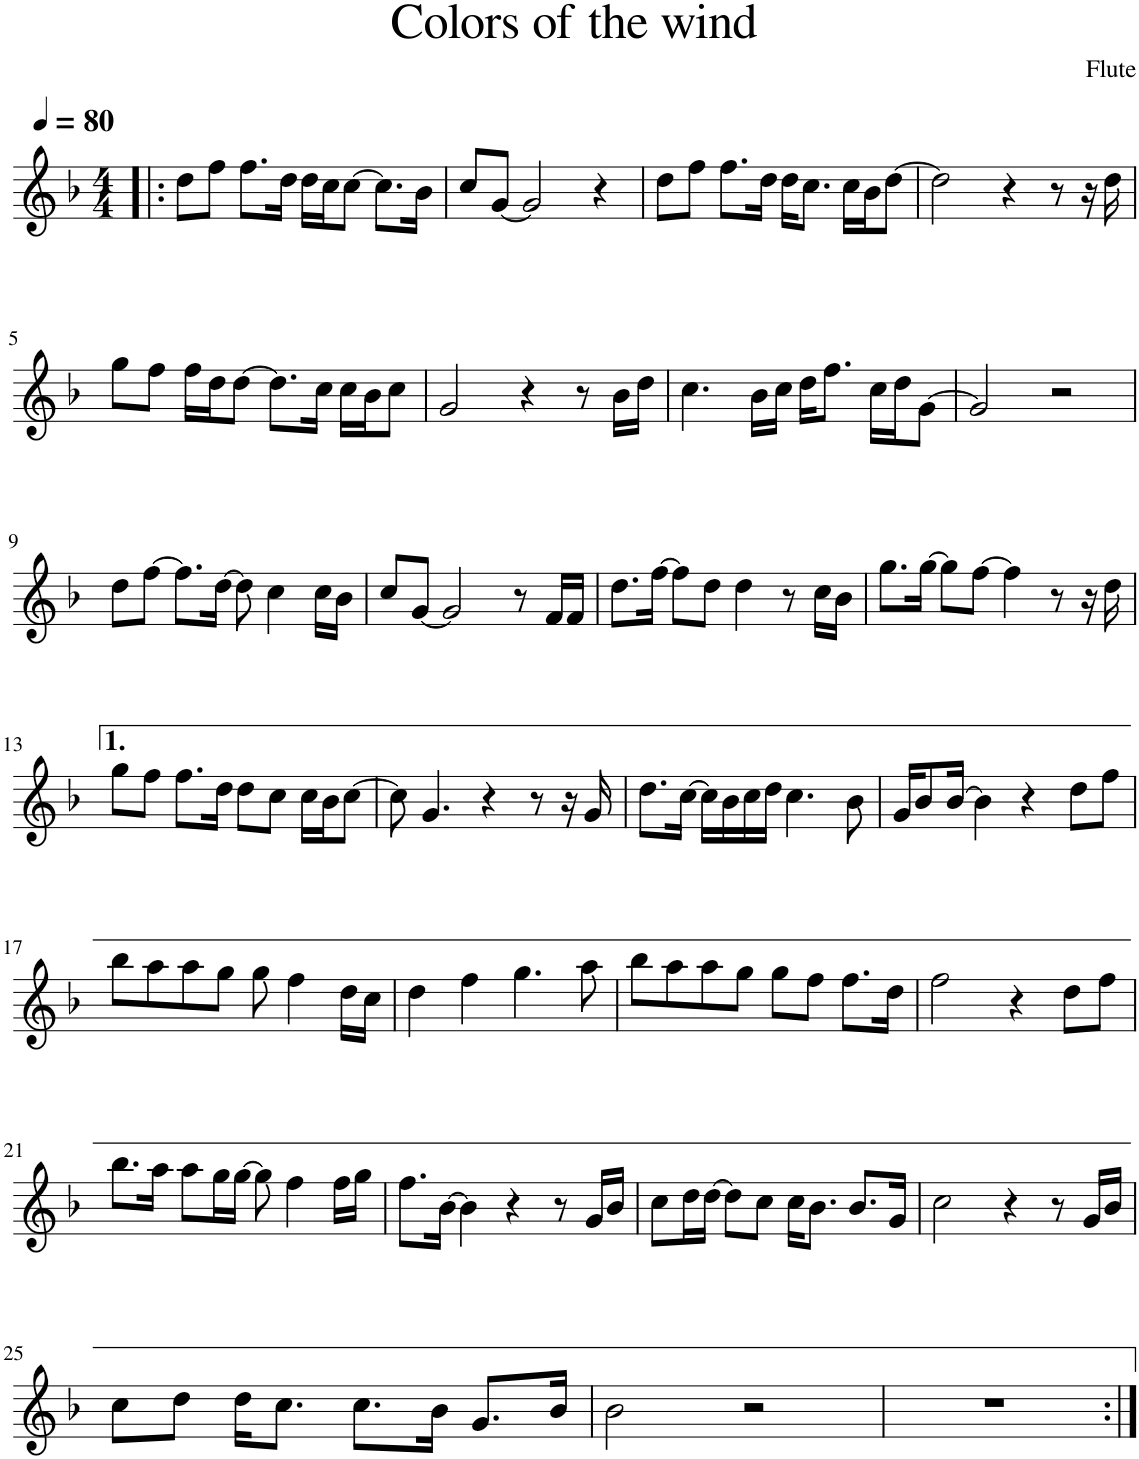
**kern
*part1
*staff1
*I"Piano
*I'Pno.
*clefG2
*k[b-]
*M4/4
*MM80
=1!|:
8dd\L
8ff\J
8.ff\L
16dd\JL
16dd\LL
16cc\J
[8cc\J
8.cc\L]
16b-\Jk
=2
8cc/L
[8g/J
2g/]
4r
=3
8dd\L
8ff\J
8.ff\L
16dd\JL
16dd\KL
8.cc\J
16cc\LL
16b-\J
[8dd\J
=4
2dd\]
4r
8r
16r
16dd\
!!LO:LB:g=z
=5
8gg\L
8ff\J
16ff\LL
16dd\J
[8dd\J
8.dd\L]
16cc\JL
16cc\LL
16b-\J
8cc\J
=6
2g/
4r
8r
16b-\LL
16dd\JJ
=7
4.cc\
16b-\LL
16cc\JJ
16dd\KL
8.ff\J
16cc\LL
16dd\J
[8g\J
=8
2g/]
2r
!!LO:LB:g=z
=9
8dd\L
[8ff\J
8.ff\L]
[16dd\JL
8dd\]
4cc\
16cc\LL
16b-\JJ
=10
8cc/L
[8g/J
2g/]
8r
16f/LL
16f/JJ
=11
8.dd\L
[16ff\JL
8ff\L]
8dd\J
4dd\
8r
16cc\LL
16b-\JJ
=12
8.gg\L
[16gg\JL
8gg\L]
[8ff\J
4ff\]
8r
16r
16dd\
!!LO:LB:g=z
=13
8gg\L
8ff\J
8.ff\L
16dd\JL
8dd\L
8cc\J
16cc\LL
16b-\J
[8cc\J
=14
8cc\]
4.g/
4r
8r
16r
16g/
=15
8.dd\L
[16cc\JL
16cc\LL]
16b-\
16cc\
16dd\JJ
4.cc\
8b-\
=16
16g/KL
8b-/
[16b-/Jk
4b-\]
4r
8dd\L
8ff\J
!!LO:LB:g=z
=17
8bb-\L
8aa\
8aa\
8gg\J
8gg\
4ff\
16dd\LL
16cc\JJ
=18
4dd\
4ff\
4.gg\
8aa\
=19
8bb-\L
8aa\
8aa\
8gg\J
8gg\L
8ff\J
8.ff\L
16dd\Jk
=20
2ff\
4r
8dd\L
8ff\J
!!LO:LB:g=z
=21
8.bb-\L
16aa\JL
8aa\L
16gg\L
[16gg\JJ
8gg\]
4ff\
16ff\LL
16gg\JJ
=22
8.ff\L
[16b-\JL
4b-\]
4r
8r
16g/LL
16b-/JJ
=23
8cc\L
16dd\L
[16dd\JJ
8dd\L]
8cc\J
16cc\KL
8.b-\J
8.b-/L
16g/JL
=24
2cc\
4r
8r
16g/LL
16b-/JJ
!!LO:LB:g=z
=25
8cc\L
8dd\J
16dd\KL
8.cc\J
8.cc\L
16b-\JL
8.g/L
16b-/JL
=26
2b-\
2r
=27
1r
=:|!
*-
